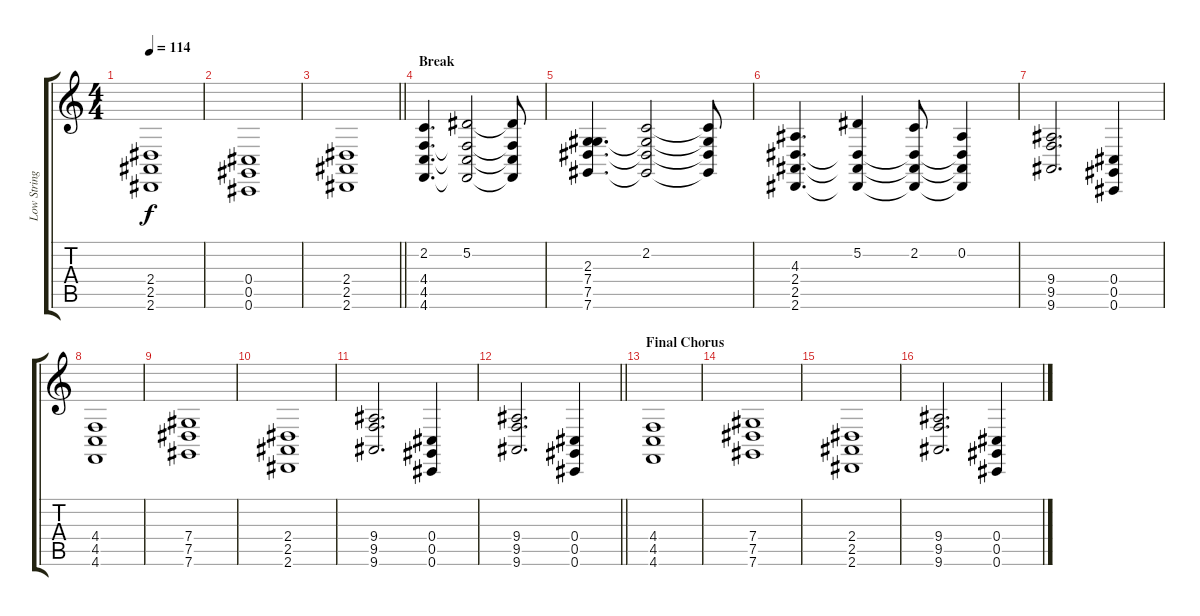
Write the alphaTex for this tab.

\track ("Low String" "Low String") {instrument stringensemble1}
\staff {score tabs}
\tuning (Eb4 Bb3 Gb3 Db3 Ab2 Db2) {hide}
\ts (4 4)
\tempo 114
\clef g2
\ks c
(2.4 2.5 2.6).1{dy f} |
(0.4 0.5 0.6).1 |
\barLineRight lightlight
(2.4 2.5 2.6).1 |
\section ("" "Break")
(2.2 4.4 4.5 4.6).4{d} (5.2 4.4{t} 4.5{t} 4.6{t}).2 (5.2{t} 4.4{t} 4.5{t} 4.6{t}).8 |
(2.3 7.4 7.5 7.6).4{d} (2.2 7.4{t} 7.5{t} 7.6{t}).2 (2.2{t} 7.4{t} 7.5{t} 7.6{t}).8 |
(4.3 2.4 2.5 2.6).4{d} (5.2 2.4{t} 2.5{t} 2.6{t}).4 (2.2 2.4{t} 2.5{t} 2.6{t}).8 (0.2 2.4{t} 2.5{t} 2.6{t}).4 |
(9.4 9.5 9.6).2{d} (0.4 0.5 0.6).4 |
(4.4 4.5 4.6).1 |
(7.4 7.5 7.6).1 |
(2.4 2.5 2.6).1 |
(9.4 9.5 9.6).2{d} (0.4 0.5 0.6).4 |
\barLineRight lightlight
(9.4 9.5 9.6).2{d} (0.4 0.5 0.6).4 |
\section ("" "Final Chorus")
(4.4 4.5 4.6).1 |
(7.4 7.5 7.6).1 |
(2.4 2.5 2.6).1 |
(9.4 9.5 9.6).2{d} (0.4 0.5 0.6).4
